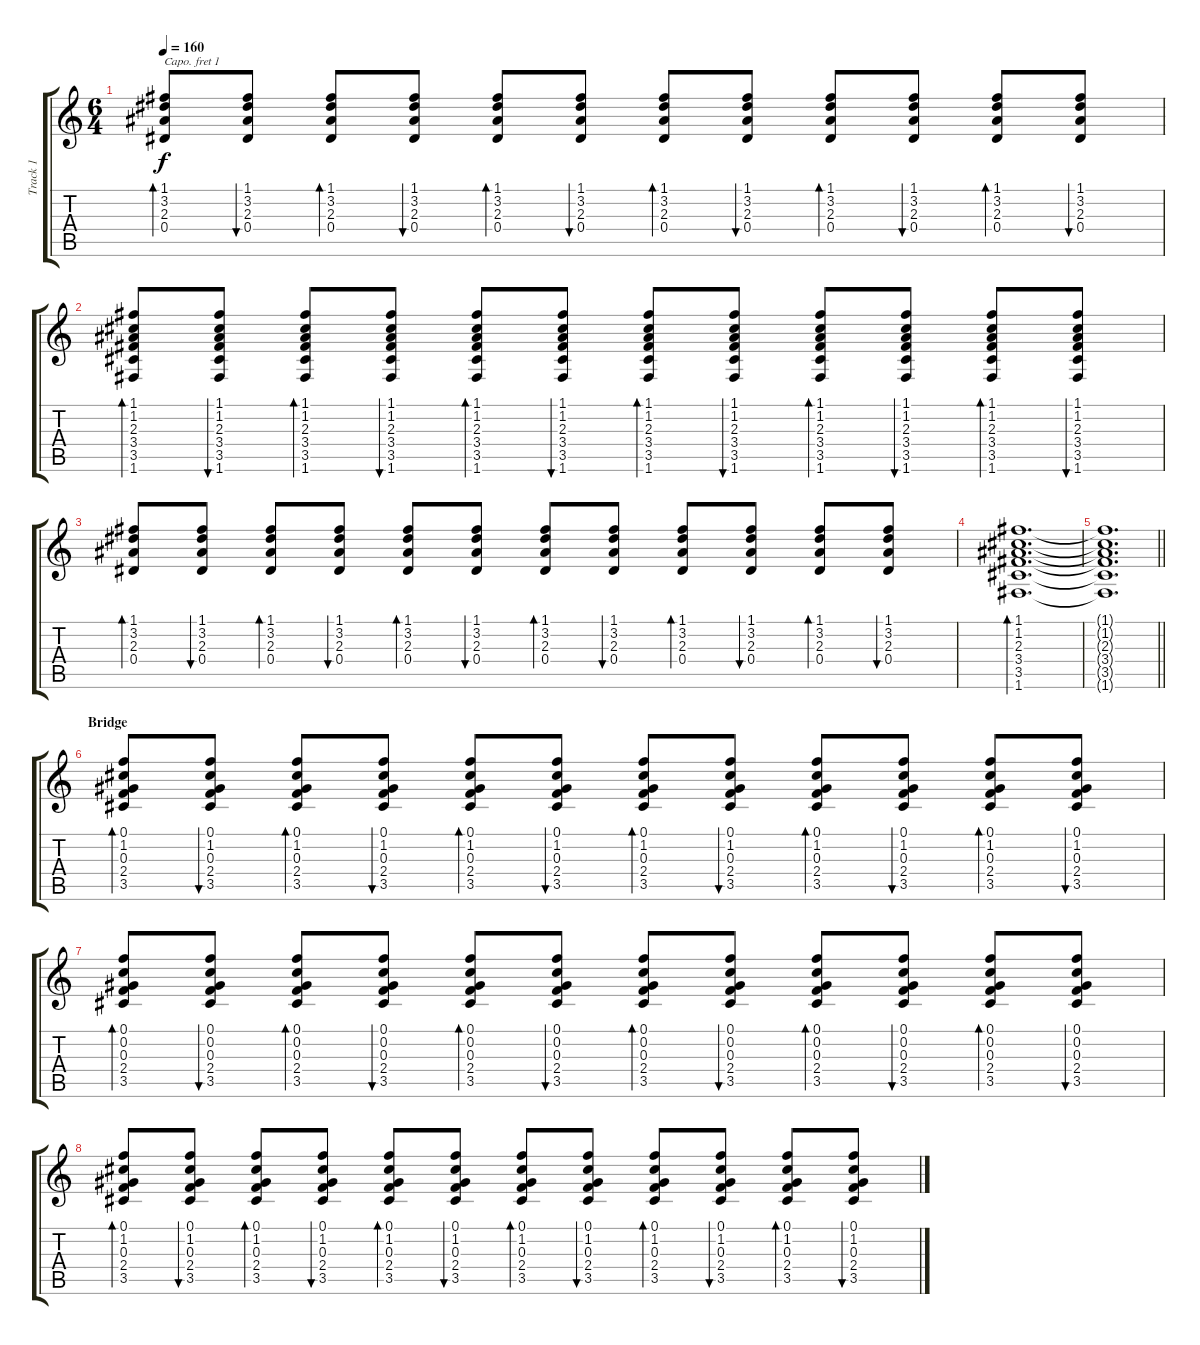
\track ("Track 1" "Track 1") {instrument acousticguitarsteel}
\staff {score tabs}
\capo 1
\tuning (E4 B3 G3 D3 A2 E2) {hide}
\ts (6 4)
\tempo 160
\clef g2
\ks c
(1.1 3.2 2.3 0.4).8{bd 60 dy f} (1.1 3.2 2.3 0.4).8{bu 60} (1.1 3.2 2.3 0.4).8{bd 60} (1.1 3.2 2.3 0.4).8{bu 60} (1.1 3.2 2.3 0.4).8{bd 60} (1.1 3.2 2.3 0.4).8{bu 60} (1.1 3.2 2.3 0.4).8{bd 60} (1.1 3.2 2.3 0.4).8{bu 60} (1.1 3.2 2.3 0.4).8{bd 60} (1.1 3.2 2.3 0.4).8{bu 60} (1.1 3.2 2.3 0.4).8{bd 60} (1.1 3.2 2.3 0.4).8{bu 60} |
(1.1 1.2 2.3 3.4 3.5 1.6).8{bd 60} (1.1 1.2 2.3 3.4 3.5 1.6).8{bu 60} (1.1 1.2 2.3 3.4 3.5 1.6).8{bd 60} (1.1 1.2 2.3 3.4 3.5 1.6).8{bu 60} (1.1 1.2 2.3 3.4 3.5 1.6).8{bd 60} (1.1 1.2 2.3 3.4 3.5 1.6).8{bu 60} (1.1 1.2 2.3 3.4 3.5 1.6).8{bd 60} (1.1 1.2 2.3 3.4 3.5 1.6).8{bu 60} (1.1 1.2 2.3 3.4 3.5 1.6).8{bd 60} (1.1 1.2 2.3 3.4 3.5 1.6).8{bu 60} (1.1 1.2 2.3 3.4 3.5 1.6).8{bd 60} (1.1 1.2 2.3 3.4 3.5 1.6).8{bu 60} |
(1.1 3.2 2.3 0.4).8{bd 60} (1.1 3.2 2.3 0.4).8{bu 60} (1.1 3.2 2.3 0.4).8{bd 60} (1.1 3.2 2.3 0.4).8{bu 60} (1.1 3.2 2.3 0.4).8{bd 60} (1.1 3.2 2.3 0.4).8{bu 60} (1.1 3.2 2.3 0.4).8{bd 60} (1.1 3.2 2.3 0.4).8{bu 60} (1.1 3.2 2.3 0.4).8{bd 60} (1.1 3.2 2.3 0.4).8{bu 60} (1.1 3.2 2.3 0.4).8{bd 60} (1.1 3.2 2.3 0.4).8{bu 60} |
(1.1 1.2 2.3 3.4 3.5 1.6).1{d bd 60} |
\barLineRight lightlight
(1.1{t} 1.2{t} 2.3{t} 3.4{t} 3.5{t} 1.6{t}).1{d} |
\section ("" "Bridge")
(0.1 1.2 0.3 2.4 3.5).8{bd 60} (0.1 1.2 0.3 2.4 3.5).8{bu 60} (0.1 1.2 0.3 2.4 3.5).8{bd 60} (0.1 1.2 0.3 2.4 3.5).8{bu 60} (0.1 1.2 0.3 2.4 3.5).8{bd 60} (0.1 1.2 0.3 2.4 3.5).8{bu 60} (0.1 1.2 0.3 2.4 3.5).8{bd 60} (0.1 1.2 0.3 2.4 3.5).8{bu 60} (0.1 1.2 0.3 2.4 3.5).8{bd 60} (0.1 1.2 0.3 2.4 3.5).8{bu 60} (0.1 1.2 0.3 2.4 3.5).8{bd 60} (0.1 1.2 0.3 2.4 3.5).8{bu 60} |
(0.1 0.2 0.3 2.4 3.5).8{bd 60} (0.1 0.2 0.3 2.4 3.5).8{bu 60} (0.1 0.2 0.3 2.4 3.5).8{bd 60} (0.1 0.2 0.3 2.4 3.5).8{bu 60} (0.1 0.2 0.3 2.4 3.5).8{bd 60} (0.1 0.2 0.3 2.4 3.5).8{bu 60} (0.1 0.2 0.3 2.4 3.5).8{bd 60} (0.1 0.2 0.3 2.4 3.5).8{bu 60} (0.1 0.2 0.3 2.4 3.5).8{bd 60} (0.1 0.2 0.3 2.4 3.5).8{bu 60} (0.1 0.2 0.3 2.4 3.5).8{bd 60} (0.1 0.2 0.3 2.4 3.5).8{bu 60} |
(0.1 1.2 0.3 2.4 3.5).8{bd 60} (0.1 1.2 0.3 2.4 3.5).8{bu 60} (0.1 1.2 0.3 2.4 3.5).8{bd 60} (0.1 1.2 0.3 2.4 3.5).8{bu 60} (0.1 1.2 0.3 2.4 3.5).8{bd 60} (0.1 1.2 0.3 2.4 3.5).8{bu 60} (0.1 1.2 0.3 2.4 3.5).8{bd 60} (0.1 1.2 0.3 2.4 3.5).8{bu 60} (0.1 1.2 0.3 2.4 3.5).8{bd 60} (0.1 1.2 0.3 2.4 3.5).8{bu 60} (0.1 1.2 0.3 2.4 3.5).8{bd 60} (0.1 1.2 0.3 2.4 3.5).8{bu 60}
